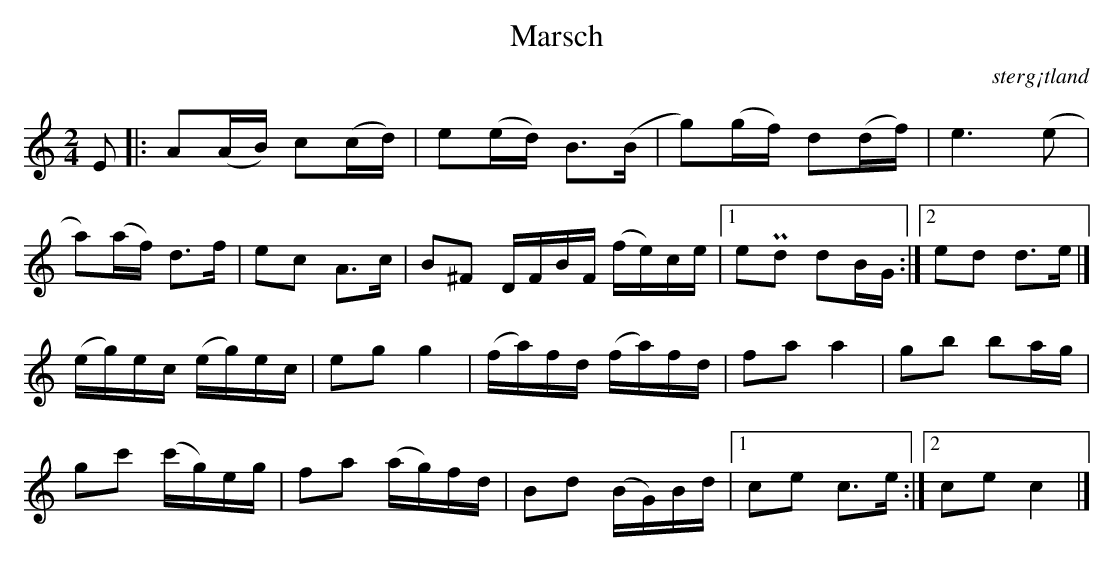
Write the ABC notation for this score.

X:1
T:Marsch
O: sterg¡tland
M: 2/4
L: 1/16
K: Am
E2 |: A2(AB) c2(cd) | e2(ed) B3(B | g2)(gf) d2(df) | e6 (e2 |
a2)(af) d3f | e2c2 A3c | B2^F2 DFBF (fe)ce |1 e2Pd2 d2BG :|2 e2d2 d2>e2 |]
(eg)ec (eg)ec | e2g2 g4 | (fa)fd (fa)fd | f2a2 a4 | g2b2 b2ag |
g2c'2 (c'g)eg | f2a2 (ag)fd | B2d2 (BG)Bd |1 c2e2 c2>e2 :|2 c2e2 c4 |]
